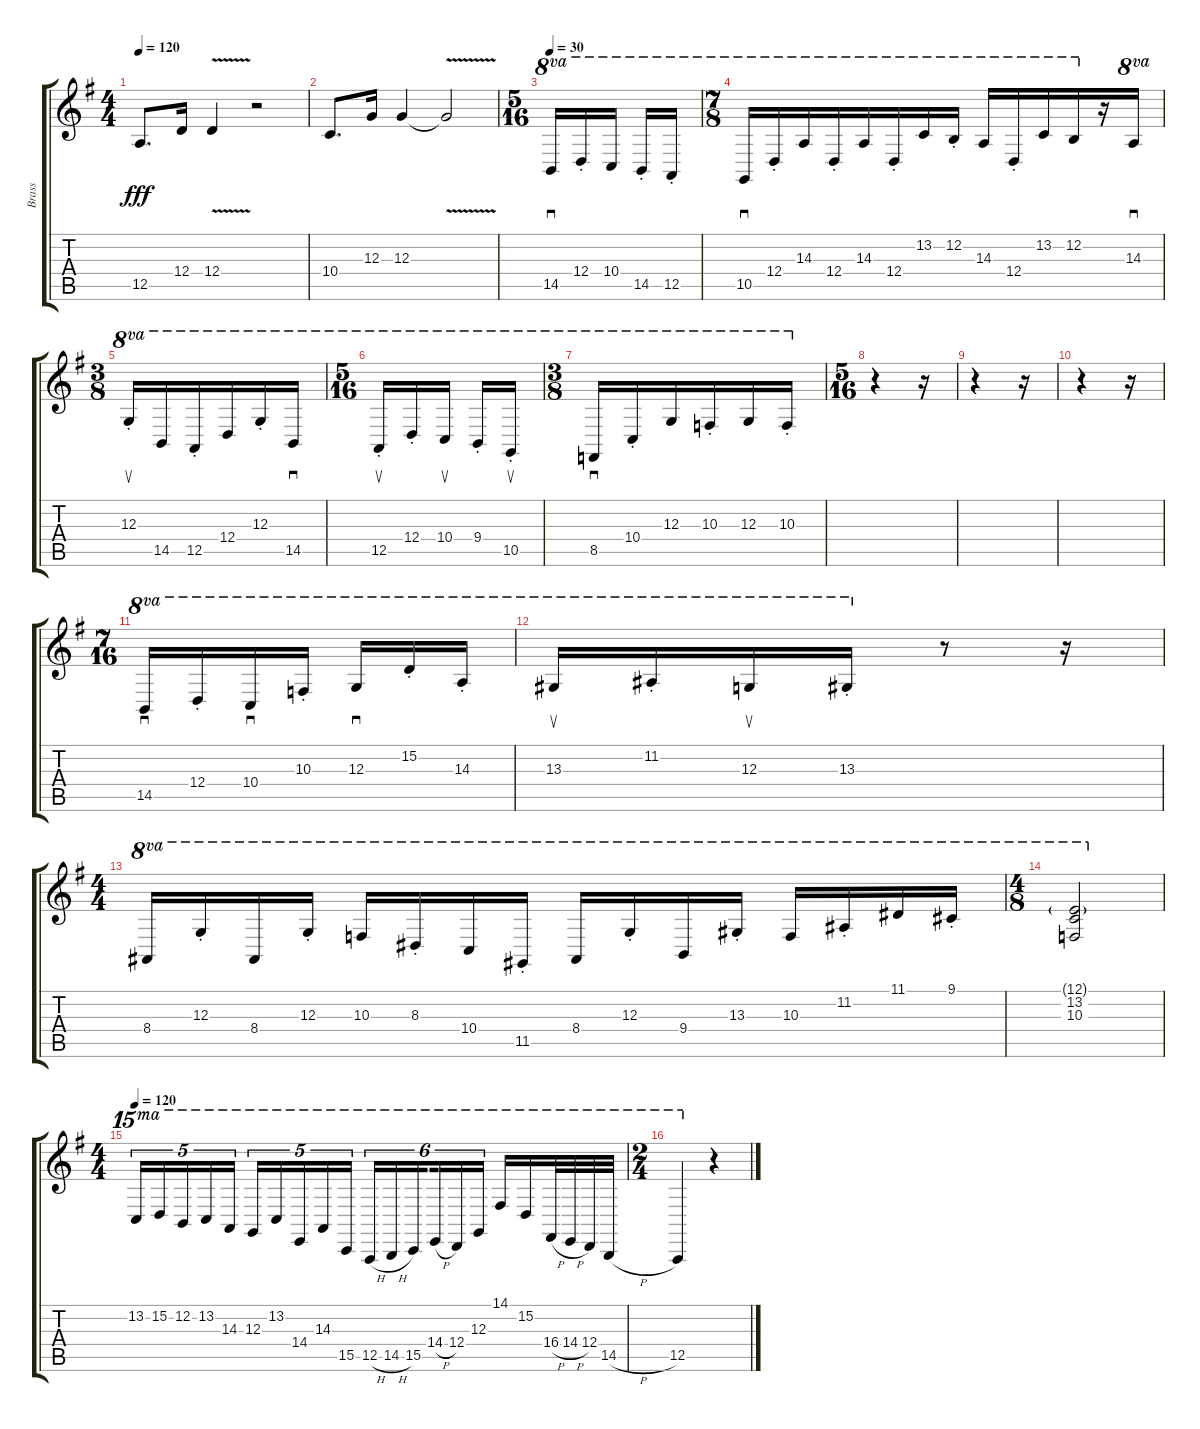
\track ("Brass" "Brass") {instrument tenorsax}
\staff {score tabs}
\tuning (E4 B3 G3 D3 A2 E2) {hide}
\ts (4 4)
\tempo 120
\clef g2
\ks g
12.5.8{d dy fff} 12.4.16 12.4{v}.4 r.2 |
10.4.8{d} 12.3.16 12.3.4 12.3{v t}.2 |
\ts (5 16)
\tempo 30
14.5.16{sd ot 8va} 12.4{st}.16{ot 8va} 10.4.16{ot 8va} 14.5{st}.16{ot 8va} 12.5{st}.16{ot 8va} |
\ts (7 8)
10.5.16{sd ot 8va} 12.4{st}.16{ot 8va} 14.3.16{ot 8va} 12.4{st}.16{ot 8va} 14.3.16{ot 8va} 12.4{st}.16{ot 8va} 13.2.16{ot 8va} 12.2{st}.16{ot 8va} 14.3.16{ot 8va} 12.4{st}.16{ot 8va} 13.2.16{ot 8va} 12.2.16{ot 8va} r.16 14.3.16{sd ot 8va} |
\ts (3 8)
12.3{st}.16{su ot 8va} 14.5.16{ot 8va} 12.5{st}.16{ot 8va} 12.4.16{ot 8va} 12.3{st}.16{ot 8va} 14.5.16{sd ot 8va} |
\ts (5 16)
12.5{st}.16{su ot 8va} 12.4{st}.16{ot 8va} 10.4.16{su ot 8va} 9.4{st}.16{ot 8va} 10.5{st}.16{su ot 8va} |
\ts (3 8)
8.5.16{sd ot 8va} 10.4{st}.16{ot 8va} 12.3.16{ot 8va} 10.3{st}.16{ot 8va} 12.3.16{ot 8va} 10.3{st}.16{ot 8va} |
\ts (5 16)
r.4 r.16 |
r.4 r.16 |
r.4 r.16 |
\ts (7 16)
14.5.16{sd ot 8va} 12.4{st}.16{ot 8va} 10.4.16{sd ot 8va} 10.3{st}.16{ot 8va} 12.3.16{sd ot 8va} 15.2{st}.16{ot 8va} 14.3{st}.16{ot 8va} |
13.3.16{su ot 8va} 11.2{st}.16{ot 8va} 12.3.16{su ot 8va} 13.3{st}.16{ot 8va} r.8 r.16 |
\ts (4 4)
8.4.16{ot 8va} 12.3{st}.16{ot 8va} 8.4.16{ot 8va} 12.3{st}.16{ot 8va} 10.3.16{ot 8va} 8.3{st}.16{ot 8va} 10.4.16{ot 8va} 11.5{st}.16{ot 8va} 8.4.16{ot 8va} 12.3{st}.16{ot 8va} 9.4.16{ot 8va} 13.3{st}.16{ot 8va} 10.3.16{ot 8va} 11.2{st}.16{ot 8va} 11.1.16{ot 8va} 9.1{st}.16{ot 8va} |
\ts (4 8)
(12.1{g} 13.2 10.3).2{ot 8va} |
\ts (4 4)
\tempo 120
13.2.16{tu (5 4) ot 15ma} 15.2.16{tu (5 4) ot 15ma} 12.2.16{tu (5 4) ot 15ma} 13.2.16{tu (5 4) ot 15ma} 14.3.16{tu (5 4) ot 15ma} 12.3.16{tu (5 4) ot 15ma} 13.2.16{tu (5 4) ot 15ma} 14.4.16{tu (5 4) ot 15ma} 14.3.16{tu (5 4) ot 15ma} 15.5.16{tu (5 4) ot 15ma} 12.5{h}.16{tu (6 4) ot 15ma} 14.5{h}.16{tu (6 4) ot 15ma} 15.5.16{tu (6 4) ot 15ma beam splitsecondary} 14.4{h}.16{tu (6 4) ot 15ma} 12.4.16{tu (6 4) ot 15ma} 12.3.16{tu (6 4) ot 15ma} 14.1.16{ot 15ma} 15.2.16{ot 15ma} 16.4{h}.32{ot 15ma} 14.4{h}.32{ot 15ma} 12.4.32{ot 15ma} 14.5{h}.32{ot 15ma} |
\ts (2 4)
12.5.4{ot 15ma} r.4
